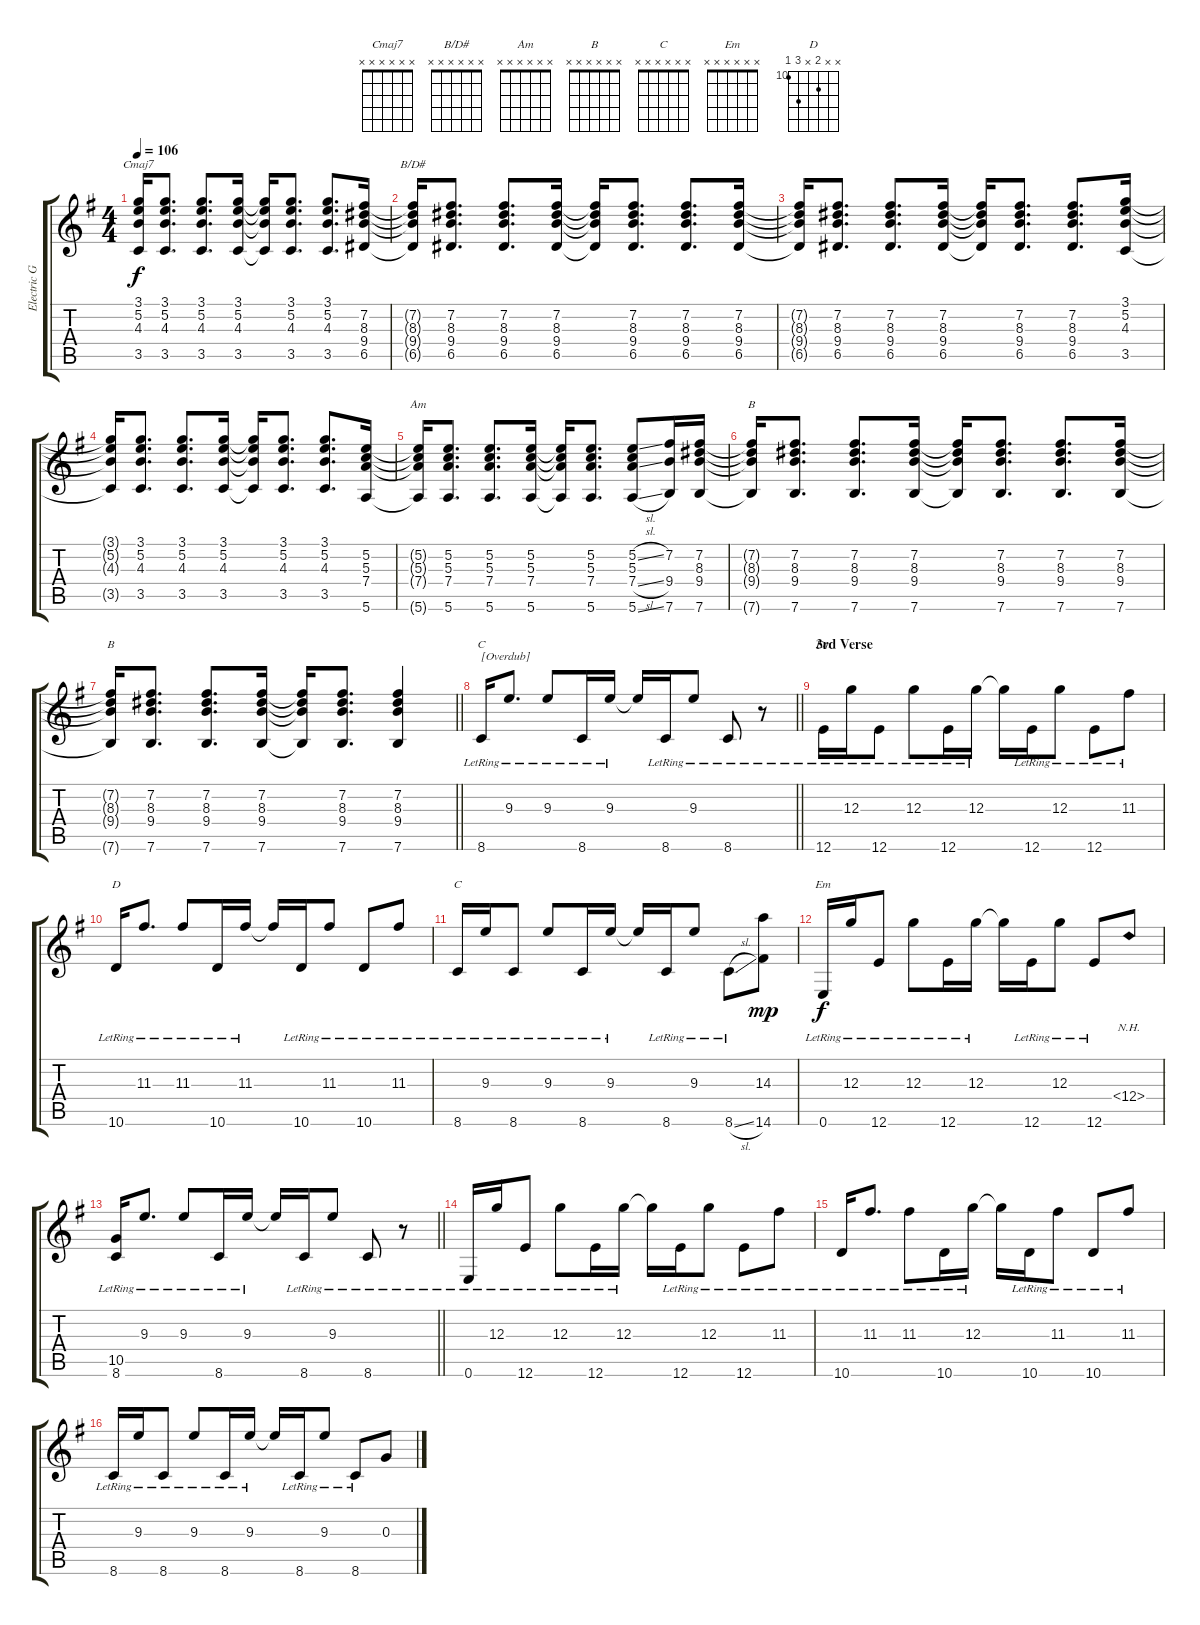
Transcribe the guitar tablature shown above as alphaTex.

\track ("Electric Guitar, light overdrive" "Electric G") {instrument electricguitarjazz}
\staff {score tabs}
\tuning (E4 B3 G3 D3 A2 E2) {hide}
\chord ("Cmaj7" x x x x x x)
\chord ("B/D#" x x x x x x)
\chord ("Am" x x x x x x)
\chord ("B" x 7 8 9 x 7) {firstfret 7}
\chord ("B" x x x x x x)
\chord ("C" x x 9 x 10 8) {firstfret 8}
\chord ("Em" x x 12 x 14 12) {firstfret 12 barre 12}
\chord ("D" x x 11 x 12 10) {firstfret 10}
\chord ("C" x x x x x x)
\chord ("Em" x x x x x x)
\ts (4 4)
\tempo 106
\clef g2
\ks eminor
(3.1{t} 5.2{t} 4.3{t} 3.5{t}).16{ch "Cmaj7" dy f} (3.1 5.2 4.3 3.5).8{d} (3.1 5.2 4.3 3.5).8{d} (3.1 5.2 4.3 3.5).16 (3.1{t} 5.2{t} 4.3{t} 3.5{t}).16 (3.1 5.2 4.3 3.5).8{d} (3.1 5.2 4.3 3.5).8{d} (7.2 8.3 9.4 6.5).16 |
(7.2{t} 8.3{t} 9.4{t} 6.5{t}).16{ch "B/D#"} (7.2 8.3 9.4 6.5).8{d} (7.2 8.3 9.4 6.5).8{d} (7.2 8.3 9.4 6.5).16 (7.2{t} 8.3{t} 9.4{t} 6.5{t}).16 (7.2 8.3 9.4 6.5).8{d} (7.2 8.3 9.4 6.5).8{d} (7.2 8.3 9.4 6.5).16 |
(7.2{t} 8.3{t} 9.4{t} 6.5{t}).16 (7.2 8.3 9.4 6.5).8{d} (7.2 8.3 9.4 6.5).8{d} (7.2 8.3 9.4 6.5).16 (7.2{t} 8.3{t} 9.4{t} 6.5{t}).16 (7.2 8.3 9.4 6.5).8{d} (7.2 8.3 9.4 6.5).8{d} (3.1 5.2 4.3 3.5).16 |
(3.1{t} 5.2{t} 4.3{t} 3.5{t}).16 (3.1 5.2 4.3 3.5).8{d} (3.1 5.2 4.3 3.5).8{d} (3.1 5.2 4.3 3.5).16 (3.1{t} 5.2{t} 4.3{t} 3.5{t}).16 (3.1 5.2 4.3 3.5).8{d} (3.1 5.2 4.3 3.5).8{d} (5.2 5.3 7.4 5.6).16 |
(5.2{t} 5.3{t} 7.4{t} 5.6{t}).16{ch "Am"} (5.2 5.3 7.4 5.6).8{d} (5.2 5.3 7.4 5.6).8{d} (5.2 5.3 7.4 5.6).16 (5.2{t} 5.3{t} 7.4{t} 5.6{t}).16 (5.2 5.3 7.4 5.6).8{d} (5.2{sl} 5.3 7.4{sl} 5.6{sl}).8 (7.2 9.4 7.6).16 (7.2 8.3 9.4 7.6).16 |
(7.2{t} 8.3{t} 9.4{t} 7.6{t}).16{ch "B"} (7.2 8.3 9.4 7.6).8{d} (7.2 8.3 9.4 7.6).8{d} (7.2 8.3 9.4 7.6).16 (7.2{t} 8.3{t} 9.4{t} 7.6{t}).16 (7.2 8.3 9.4 7.6).8{d} (7.2 8.3 9.4 7.6).8{d} (7.2 8.3 9.4 7.6).16 |
\barLineRight lightlight
(7.2{t} 8.3{t} 9.4{t} 7.6{t}).16{ch "B"} (7.2 8.3 9.4 7.6).8{d} (7.2 8.3 9.4 7.6).8{d} (7.2 8.3 9.4 7.6).16 (7.2{t} 8.3{t} 9.4{t} 7.6{t}).16 (7.2 8.3 9.4 7.6).8{d} (7.2 8.3 9.4 7.6).4 |
\barLineRight lightlight
8.6{lr}.16{ch "C" txt "[Overdub]" balance 0} 9.3{lr}.8{d} 9.3{lr}.8 8.6{lr}.16 9.3{lr}.16 9.3{t}.16 8.6{lr}.16 9.3{lr}.8 8.6{lr}.8 r.8 |
\section ("" "3rd Verse")
12.6{lr}.16{ch "Em"} 12.3{lr}.16 12.6{lr}.8 12.3{lr}.8 12.6{lr}.16 12.3{lr}.16 12.3{t}.16 12.6{lr}.16 12.3{lr}.8 12.6{lr}.8 11.3{lr}.8 |
10.6{lr}.16{ch "D"} 11.3{lr}.8{d} 11.3{lr}.8 10.6{lr}.16 11.3{lr}.16 11.3{t}.16 10.6{lr}.16 11.3{lr}.8 10.6{lr}.8 11.3{lr}.8 |
8.6{lr}.16{ch "C"} 9.3{lr}.16 8.6{lr}.8 9.3{lr}.8 8.6{lr}.16 9.3{lr}.16 9.3{t}.16 8.6{lr}.16 9.3{lr}.8 8.6{sl lr}.8 (14.3 14.6).8{dy mp} |
0.6{lr}.16{ch "Em" dy f} 12.3{lr}.16 12.6{lr}.8 12.3{lr}.8 12.6{lr}.16 12.3{lr}.16 12.3{t}.16 12.6{lr}.16 12.3{lr}.8 12.6{lr}.8 12.4{nh}.8 |
\barLineRight lightlight
(10.5{lr} 8.6{lr}).16 9.3{lr}.8{d} 9.3{lr}.8 8.6{lr}.16 9.3{lr}.16 9.3{t}.16 8.6{lr}.16 9.3{lr}.8 8.6{lr}.8 r.8 |
0.6{lr}.16 12.3{lr}.16 12.6{lr}.8 12.3{lr}.8 12.6{lr}.16 12.3{lr}.16 12.3{t}.16 12.6{lr}.16 12.3{lr}.8 12.6{lr}.8 11.3{lr}.8 |
10.6{lr}.16 11.3{lr}.8{d} 11.3{lr}.8 10.6{lr}.16 12.3{lr}.16 12.3{t}.16 10.6{lr}.16 11.3{lr}.8 10.6{lr}.8 11.3{lr}.8 |
8.6{lr}.16 9.3{lr}.16 8.6{lr}.8 9.3{lr}.8 8.6{lr}.16 9.3{lr}.16 9.3{t}.16 8.6{lr}.16 9.3{lr}.8 8.6{lr}.8 0.3.8
